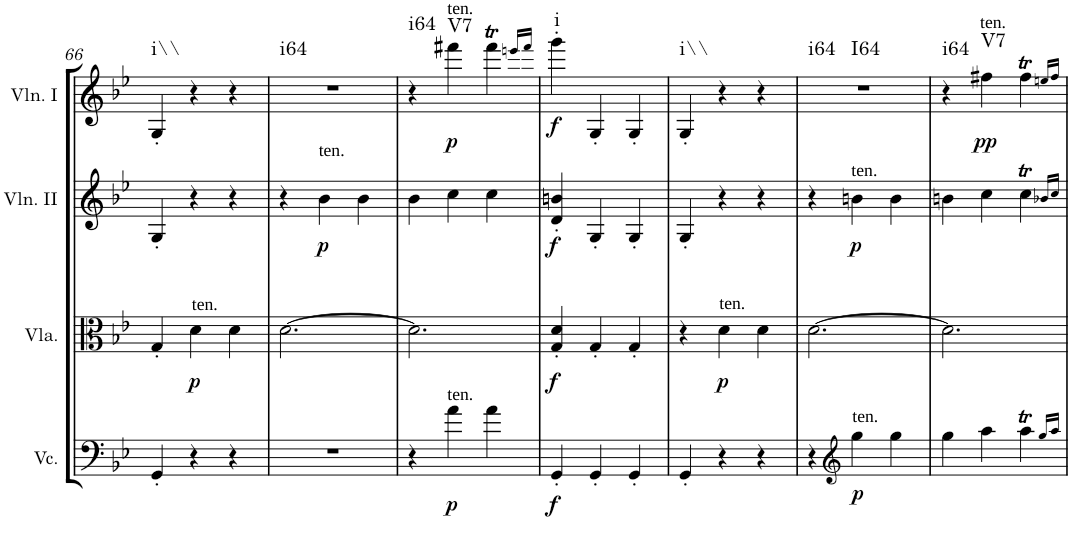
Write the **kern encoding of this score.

**kern	**dynam	**kern	**dynam	**kern	**dynam	**kern	**dynam	**harte
*part4	*part4	*part3	*part3	*part2	*part2	*part1	*part1	*part1
*staff4	*staff4	*staff3	*staff3	*staff2	*staff2	*staff1	*staff1	*
*I"Violoncello	*	*I"Viola	*	*I"Violin II	*	*I"Violin I	*	*
*I'Vc.	*	*I'Vla.	*	*I'Vln. II	*	*I'Vln. I	*	*
!!LO:PB:g=z
*clefF4	*	*clefC3	*	*clefG2	*	*clefG2	*	*
*k[b-e-]	*	*k[b-e-]	*	*k[b-e-]	*	*k[b-e-]	*	*
*g:	*	*g:	*	*g:	*	*g:	*	*
*M3/4	*	*M3/4	*	*M3/4	*	*M3/4	*	*
=66	=66	=66	=66	=66	=66	=66	=66	=66
!	!	!	!	!	!	!	!	!LO:H:kt=i\\
4GG'/	.	4G'/	.	4G'/	.	4G'/	.	N
!	!	!LO:TX:a:t=ten.	!	!	!	!	!	!
!	!	!	!LO:DY:b	!	!	!	!	!
4r	.	4d\	p	4r	.	4r	.	.
4r	.	4d\	.	4r	.	4r	.	.
=67	=67	=67	=67	=67	=67	=67	=67	=67
!	!	!	!	!	!	!	!	!LO:H:kt=i64
2.r	.	[2.d\	.	4r	.	2.r	.	N
!	!	!	!	!LO:TX:a:t=ten.	!	!	!	!
!	!	!	!	!	!LO:DY:b	!	!	!
.	.	.	.	4b-\	p	.	.	.
.	.	.	.	4b-\	.	.	.	.
=68	=68	=68	=68	=68	=68	=68	=68	=68
!	!	!	!	!	!	!	!	!LO:H:kt=i64
4r	.	2.d\]	.	4b-\	.	4r	.	N
!	!	!	!	!	!	!LO:TX:a:t=ten.	!	!
!LO:TX:a:t=ten.	!	!	!	!	!	!	!	!
!	!LO:DY:b	!	!	!	!	!	!LO:DY:b	!LO:H:kt=V7
4a\	p	.	.	4cc\	.	4fff#X\	p	N
4a\	.	.	.	4cc\	.	4fff#t\	.	.
.	.	.	.	.	.	16qeeen/LL	.	.
.	.	.	.	.	.	16qfff#/JJ	.	.
=69	=69	=69	=69	=69	=69	=69	=69	=69
!	!LO:DY:b	!	!LO:DY:b	!	!LO:DY:b	!	!LO:DY:b	!LO:H:kt=i
4GG'/	f	4G/' 4d/'	f	4d/' 4bn/'	f	4ggg'\	f	N
4GG'/	.	4G'/	.	4G'/	.	4G'/	.	.
4GG'/	.	4G'/	.	4G'/	.	4G'/	.	.
=70	=70	=70	=70	=70	=70	=70	=70	=70
!	!	!	!	!	!	!	!	!LO:H:kt=i\\
4GG'/	.	4r	.	4G'/	.	4G'/	.	N
!	!	!LO:TX:a:t=ten.	!	!	!	!	!	!
!	!	!	!LO:DY:b	!	!	!	!	!
4r	.	4d\	p	4r	.	4r	.	.
4r	.	4d\	.	4r	.	4r	.	.
=71	=71	=71	=71	=71	=71	=71	=71	=71
!	!	!	!	!	!	!	!	!LO:H:n=1:kt=i64
!	!	!	!	!	!	!	!	!LO:H:n=2:kt=I64
4r	.	[2.d\	.	4r	.	2.r	.	N N
*clefG2	*	*	*	*	*	*	*	*
!	!	!	!	!LO:TX:a:t=ten.	!	!	!	!
!LO:TX:a:t=ten.	!	!	!	!	!	!	!	!
!	!LO:DY:b	!	!	!	!LO:DY:b	!	!	!
4gg\	p	.	.	4bn\	p	.	.	.
4gg\	.	.	.	4b\	.	.	.	.
=72	=72	=72	=72	=72	=72	=72	=72	=72
!	!	!	!	!	!	!	!	!LO:H:kt=i64
4gg\	.	2.d\]	.	4bn\	.	4r	.	N
!	!	!	!	!	!	!LO:TX:a:t=ten.	!	!
!	!	!	!	!	!	!	!LO:DY:b	!LO:H:kt=V7
4aa\	.	.	.	4cc\	.	4ff#X\	pp	N
4aat\	.	.	.	4ccT\	.	4ff#t\	.	.
16qgg/LL	.	.	.	16qb-X/LL	.	16qeen/LL	.	.
16qaa/JJ	.	.	.	16qcc/JJ	.	16qff#/JJ	.	.
=	=	=	=	=	=	=	=	=
*-	*-	*-	*-	*-	*-	*-	*-	*-
